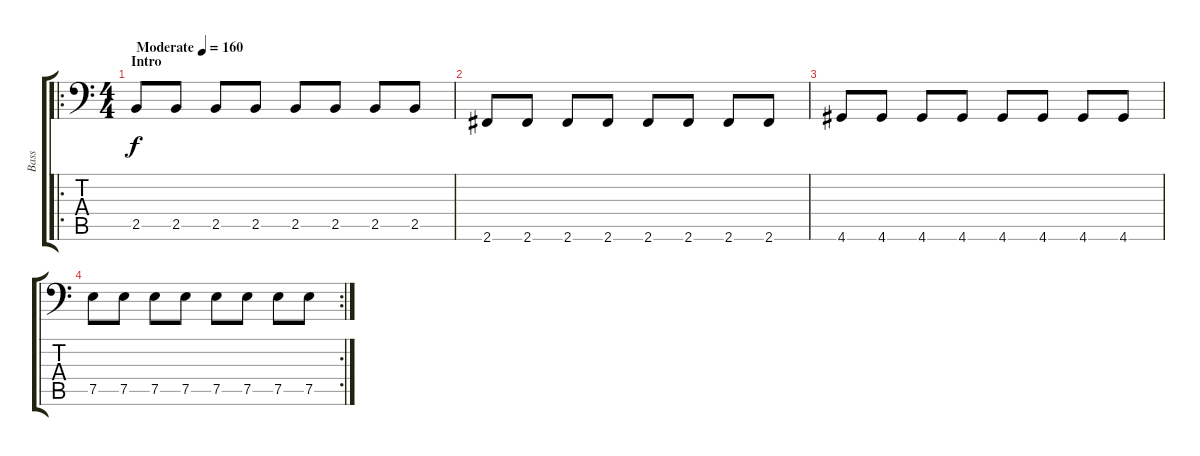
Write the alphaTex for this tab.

\track ("Bass" "Bass") {instrument electricbasspick}
\staff {score tabs}
\tuning (E3 B2 G2 D2 A1 E1) {hide}
\ro
\ts (4 4)
\section ("" "Intro")
\tempo (160 "Moderate")
\clef f4
\ks c
2.5.8{dy f instrument electricbasspick} 2.5.8 2.5.8 2.5.8 2.5.8 2.5.8 2.5.8 2.5.8 |
2.6.8 2.6.8 2.6.8 2.6.8 2.6.8 2.6.8 2.6.8 2.6.8 |
4.6.8 4.6.8 4.6.8 4.6.8 4.6.8 4.6.8 4.6.8 4.6.8 |
\rc 2
7.5.8 7.5.8 7.5.8 7.5.8 7.5.8 7.5.8 7.5.8 7.5.8
